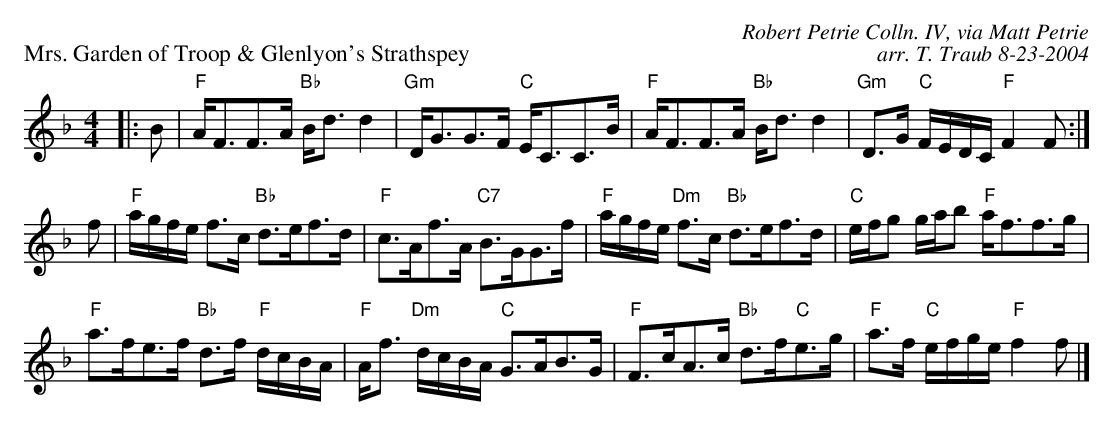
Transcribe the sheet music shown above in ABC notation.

X:1
P: Mrs. Garden of Troop & Glenlyon's Strathspey
C: Robert Petrie Colln. IV, via Matt Petrie
C: arr. T. Traub 8-23-2004
M: 4/4
K: F
L: 1/8
|: B|"F"A<FF>A "Bb"B<d d2|"Gm"D<GG>F "C"E<CC>B|"F"A<FF>A "Bb"B<d d2|"Gm"D>G "C"F/E/D/C/ "F"F2 F :|
f|"F"a/g/f/e/ f>c "Bb"d>ef>d|"F"c>Af>A "C7"B>GG>f|"F"a/g/f/e/ "Dm"f>c "Bb"d>ef>d|"C"e/f/g g/a/b "F"a<ff>g|
"F"a>fe>f "Bb"d>f "F"d/c/B/A/|"F"A<f "Dm"d/c/B/A/ "C"G>AB>G|"F"F>cA>c "Bb"d>f"C"e>g|"F"a>f "C"e/f/g/e/ "F"f2 f |]
